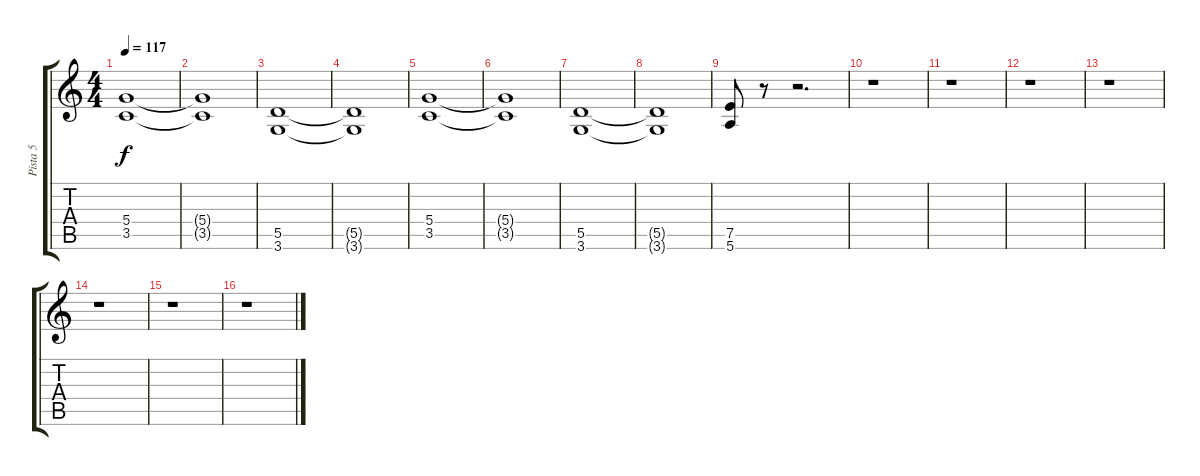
\track ("Pista 5" "Pista 5") {instrument distortionguitar}
\staff {score tabs}
\tuning (E4 B3 G3 D3 A2 E2) {hide}
\ts (4 4)
\tempo 117
\clef g2
\ks c
(5.4 3.5).1{dy f} |
(5.4{t} 3.5{t}).1 |
(5.5 3.6).1 |
(5.5{t} 3.6{t}).1 |
(5.4 3.5).1 |
(5.4{t} 3.5{t}).1 |
(5.5 3.6).1 |
(5.5{t} 3.6{t}).1 |
(7.5 5.6).8 r.8 r.2{d} |
r.1 |
r.1 |
r.1 |
r.1 |
r.1 |
r.1 |
r.1
